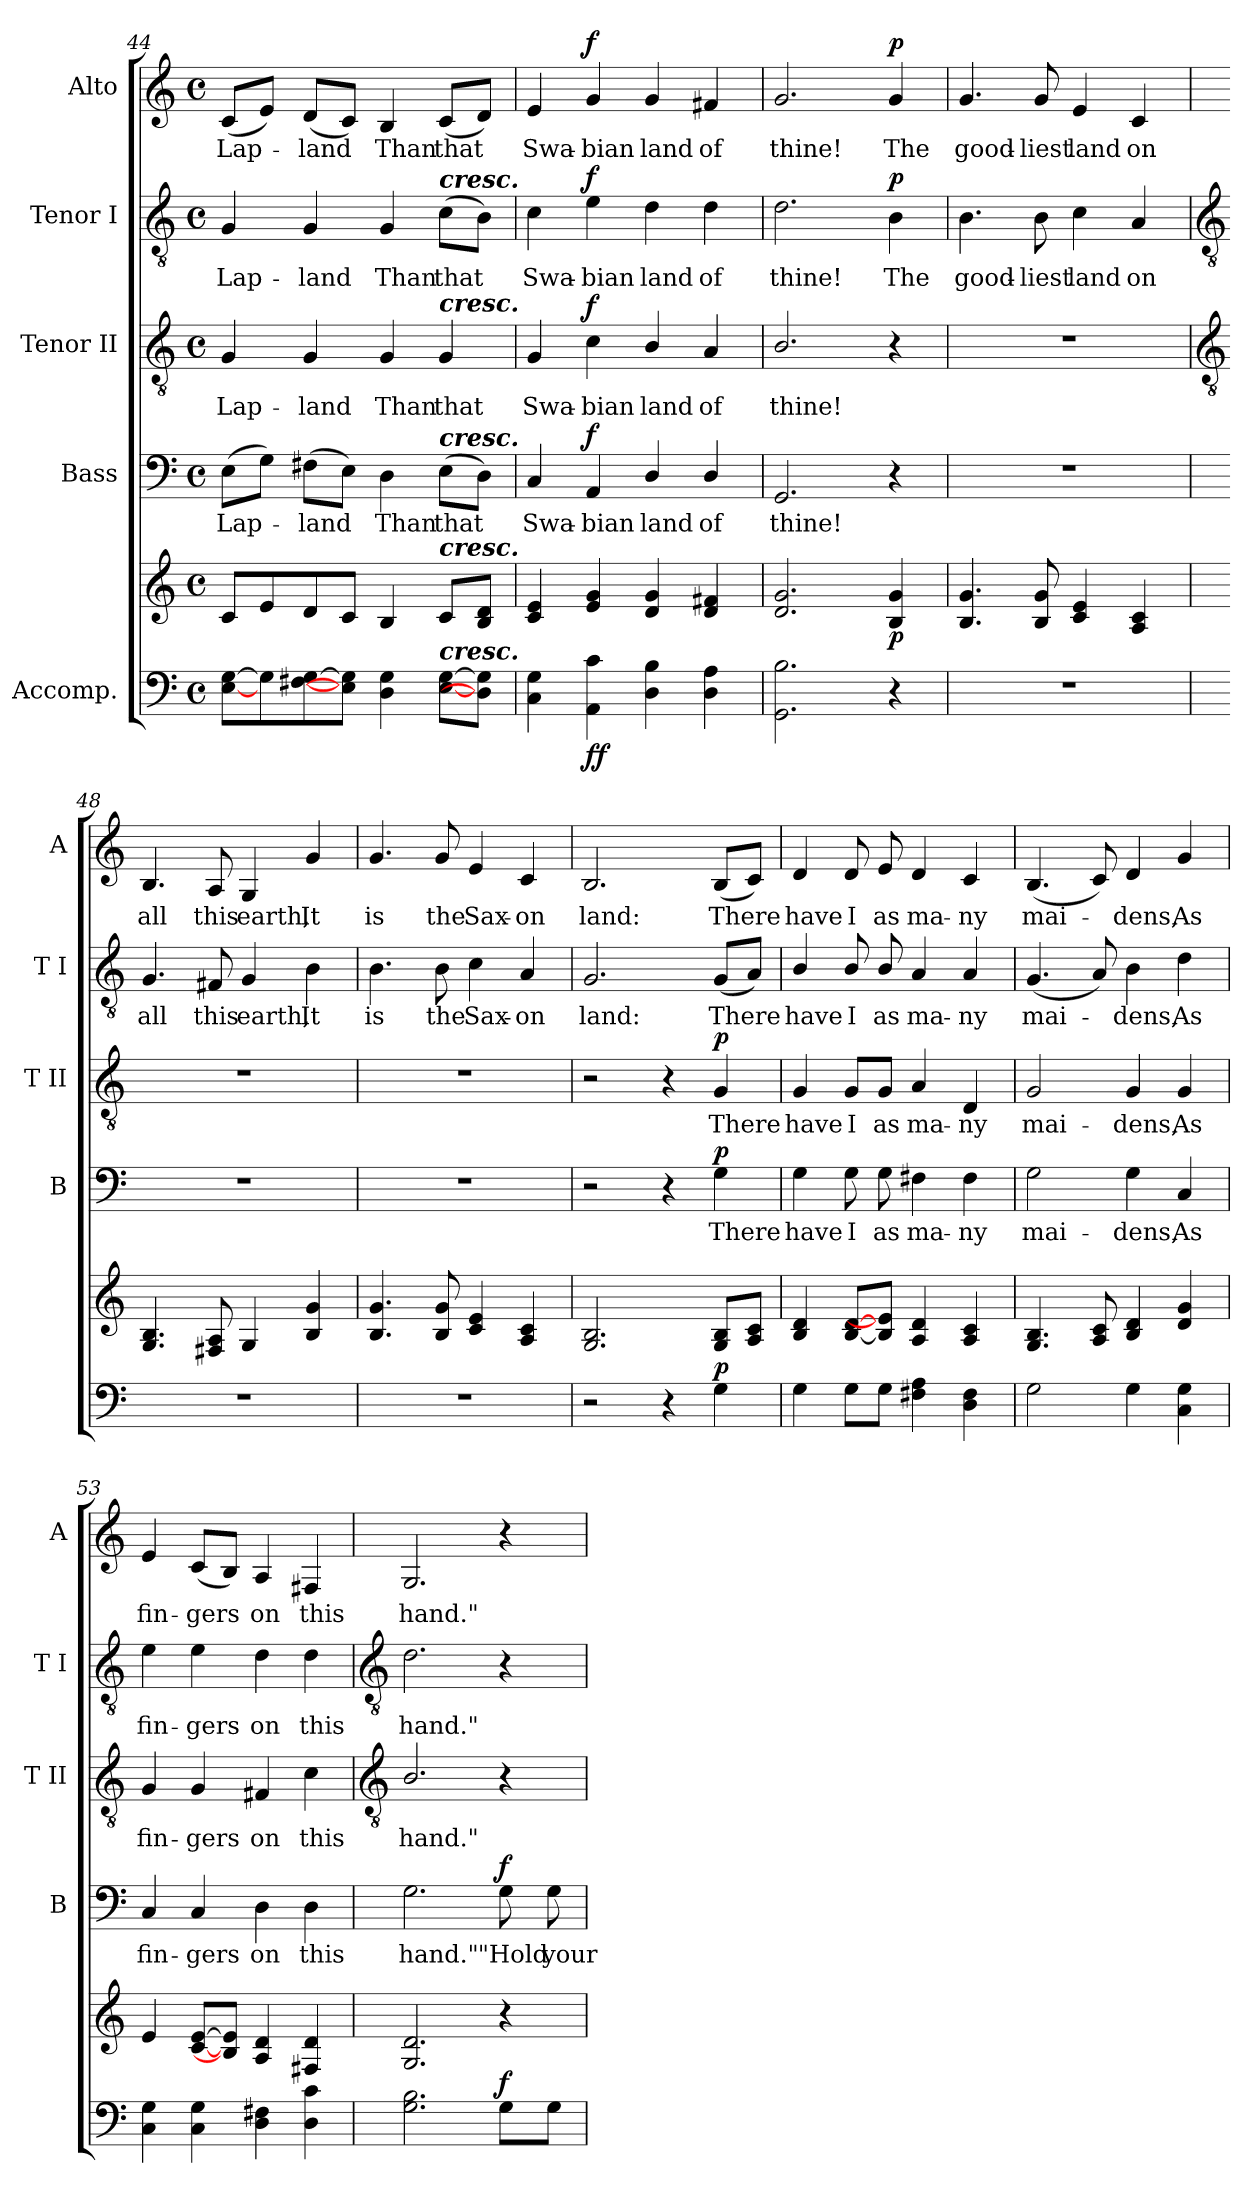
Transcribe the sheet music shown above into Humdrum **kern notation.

**kern	**kern	**dynam	**kern	**text	**dynam	**kern	**text	**dynam	**kern	**text	**dynam	**kern	**text	**dynam
*part5	*part5	*part5	*part4	*part4	*part4	*part3	*part3	*part3	*part2	*part2	*part2	*part1	*part1	*part1
*staff6	*staff5	*staff5/6	*staff4	*staff4	*staff4	*staff3	*staff3	*staff3	*staff2	*staff2	*staff2	*staff1	*staff1	*staff1
*I"Accomp.	*	*	*I"Bass	*	*	*I"Tenor II	*	*	*I"Tenor I	*	*	*I"Alto	*	*
*	*	*	*I'B	*	*	*I'T II	*	*	*I'T I	*	*	*I'A	*	*
*clefF4	*clefG2	*	*clefF4	*	*	*clefGv2	*	*	*clefGv2	*	*	*clefG2	*	*
*k[]	*k[]	*	*k[]	*	*	*k[]	*	*	*k[]	*	*	*k[]	*	*
*C:	*C:	*	*C:	*	*	*C:	*	*	*C:	*	*	*C:	*	*
*M4/4	*M4/4	*	*M4/4	*	*	*M4/4	*	*	*M4/4	*	*	*M4/4	*	*
*met(c)	*met(c)	*	*met(c)	*	*	*met(c)	*	*	*met(c)	*	*	*met(c)	*	*
=44	=44	=44	=44	=44	=44	=44	=44	=44	=44	=44	=44	=44	=44	=44
!	!	!	!	!LO:LY:b	!	!	!LO:LY:b	!	!	!LO:LY:b	!	!	!LO:LY:b	!
[8E [8GL	8cL	.	(>8EL	Lap-	.	4G	Lap-	.	4G	Lap-	.	(<8cL	Lap-	.
8G]	8e	.	8GJ)	.	.	.	.	.	.	.	.	8eJ)	.	.
!	!	!	!	!LO:LY:b	!	!	!LO:LY:b	!	!	!LO:LY:b	!	!	!LO:LY:b	!
[8F#X [8G	8d	.	(>8F#XL	land	.	4G	-land	.	4G	-land	.	(<8dL	land	.
8E] 8G]J	8cJ	.	8EJ)	.	.	.	.	.	.	.	.	8cJ)	.	.
!	!	!	!	!LO:LY:b	!	!	!LO:LY:b	!	!	!LO:LY:b	!	!	!LO:LY:b	!
4D 4G	4B	.	4D	Than	.	4G	Than	.	4G	Than	.	4B	Than	.
!	!	!	!	!	!	!	!	!	!LO:TX:a:Bi:t=cresc.	!	!	!	!	!
!	!	!	!	!	!	!LO:TX:a:Bi:t=cresc.	!	!	!	!	!	!	!	!
!	!	!	!LO:TX:a:Bi:t=cresc.	!	!	!	!	!	!	!	!	!	!	!
!	!LO:TX:a:Bi:t=cresc.	!	!	!	!	!	!	!	!	!	!	!	!	!
!LO:TX:a:Bi:t=cresc.	!	!	!	!	!	!	!	!	!	!	!	!	!	!
!	!	!	!	!LO:LY:b	!	!	!LO:LY:b	!	!	!LO:LY:b	!	!	!LO:LY:b	!
[8E [8GL	8cL	.	(>8EL	that	.	4G	that	.	(>8cL	that	.	(<8cL	that	.
8D] 8G]J	8B 8dJ	.	8DJ)	.	.	.	.	.	8BJ)	.	.	8dJ)	.	.
=45	=45	=45	=45	=45	=45	=45	=45	=45	=45	=45	=45	=45	=45	=45
!	!	!	!	!LO:LY:b	!	!	!LO:LY:b	!	!	!LO:LY:b	!	!	!LO:LY:b	!
4C 4G	4c 4e	.	4C	Swa-	.	4G	Swa-	.	4c	Swa-	.	4e	Swa-	.
!	!	!LO:DY:b=2	!	!LO:LY:b	!	!	!LO:LY:b	!	!	!LO:LY:b	!	!	!LO:LY:b	!
!	!	!LO:DY:n=1:b	!	!	!LO:DY:b	!	!	!LO:DY:b	!	!	!LO:DY:b	!	!	!LO:DY:b
4AA 4c	4e 4g	f f	4AA	bian	f	4c	bian	f	4e	bian	f	4g	bian	f
!	!	!	!	!LO:LY:b	!	!	!LO:LY:b	!	!	!LO:LY:b	!	!	!LO:LY:b	!
4D\ 4B\	4d 4g	.	4D/	land	.	4B/	land	.	4d	land	.	4g	land	.
!	!	!	!	!LO:LY:b	!	!	!LO:LY:b	!	!	!LO:LY:b	!	!	!LO:LY:b	!
4D\ 4A\	4d 4f#X	.	4D/	of	.	4A	of	.	4d	of	.	4f#X	of	.
=46	=46	=46	=46	=46	=46	=46	=46	=46	=46	=46	=46	=46	=46	=46
!	!	!	!	!LO:LY:b	!	!	!LO:LY:b	!	!	!LO:LY:b	!	!	!LO:LY:b	!
2.GG 2.B	2.d 2.g	.	2.GG	thine!	.	2.B/	thine!	.	2.d	thine!	.	2.g	thine!	.
!	!	!LO:DY:b	!	!	!	!	!	!	!	!LO:LY:b	!LO:DY:b	!	!LO:LY:b	!LO:DY:b
4r	4B 4g	p	4r	.	.	4r	.	.	4B	The	p	4g	The	p
=47	=47	=47	=47	=47	=47	=47	=47	=47	=47	=47	=47	=47	=47	=47
!	!	!	!	!	!	!	!	!	!	!LO:LY:b	!	!	!LO:LY:b	!
1r	4.B 4.g	.	1r	.	.	1r	.	.	4.B	good-	.	4.g	good-	.
!	!	!	!	!	!	!	!	!	!	!LO:LY:b	!	!	!LO:LY:b	!
.	8B 8g	.	.	.	.	.	.	.	8B	-liest	.	8g	-liest	.
!	!	!	!	!	!	!	!	!	!	!LO:LY:b	!	!	!LO:LY:b	!
.	4c 4e	.	.	.	.	.	.	.	4c	land	.	4e	land	.
!	!	!	!	!	!	!	!	!	!	!LO:LY:b	!	!	!LO:LY:b	!
.	4A 4c	.	.	.	.	.	.	.	4A	on	.	4c	on	.
!!LO:LB:g=z
=48	=48	=48	=48	=48	=48	=48	=48	=48	=48	=48	=48	=48	=48	=48
*	*	*	*	*	*	*clefGv2	*	*	*clefGv2	*	*	*	*	*
!	!	!	!	!	!	!	!	!	!	!LO:LY:b	!	!	!LO:LY:b	!
1r	4.G/ 4.B/	.	1r	.	.	1r	.	.	4.G/	all	.	4.B/	all	.
!	!	!	!	!	!	!	!	!	!	!LO:LY:b	!	!	!LO:LY:b	!
.	8F#X 8A	.	.	.	.	.	.	.	8F#X	this	.	8A	this	.
!	!	!	!	!	!	!	!	!	!	!LO:LY:b	!	!	!LO:LY:b	!
.	4G	.	.	.	.	.	.	.	4G	earth,	.	4G	earth,	.
!	!	!	!	!	!	!	!	!	!	!LO:LY:b	!	!	!LO:LY:b	!
.	4B 4g	.	.	.	.	.	.	.	4B	It	.	4g	It	.
=49	=49	=49	=49	=49	=49	=49	=49	=49	=49	=49	=49	=49	=49	=49
!	!	!	!	!	!	!	!	!	!	!LO:LY:b	!	!	!LO:LY:b	!
1r	4.B 4.g	.	1r	.	.	1r	.	.	4.B	is	.	4.g	is	.
!	!	!	!	!	!	!	!	!	!	!LO:LY:b	!	!	!LO:LY:b	!
.	8B 8g	.	.	.	.	.	.	.	8B	the	.	8g	the	.
!	!	!	!	!	!	!	!	!	!	!LO:LY:b	!	!	!LO:LY:b	!
.	4c 4e	.	.	.	.	.	.	.	4c	Sax-	.	4e	Sax-	.
!	!	!	!	!	!	!	!	!	!	!LO:LY:b	!	!	!LO:LY:b	!
.	4A 4c	.	.	.	.	.	.	.	4A	-on	.	4c	-on	.
=50	=50	=50	=50	=50	=50	=50	=50	=50	=50	=50	=50	=50	=50	=50
!	!	!	!	!	!	!	!	!	!	!LO:LY:b	!	!	!LO:LY:b	!
2r	2.G 2.B	.	2r	.	.	2r	.	.	2.G	land:	.	2.B	land:	.
4r	.	.	4r	.	.	4r	.	.	.	.	.	.	.	.
!	!	!LO:DY:a=2	!	!LO:LY:b	!LO:DY:b	!	!LO:LY:b	!LO:DY:b	!	!LO:LY:b	!	!	!LO:LY:b	!
4G	8G 8BL	p	4G	There	p	4G	There	p	(<8GL	There	.	(<8BL	There	.
.	8A 8cJ	.	.	.	.	.	.	.	8AJ)	.	.	8cJ)	.	.
=51	=51	=51	=51	=51	=51	=51	=51	=51	=51	=51	=51	=51	=51	=51
!	!	!	!	!LO:LY:b	!	!	!LO:LY:b	!	!	!LO:LY:b	!	!	!LO:LY:b	!
4G	4B 4d	.	4G	have	.	4G	have	.	4B/	have	.	4d	have	.
!	!	!	!	!LO:LY:b	!	!	!LO:LY:b	!	!	!LO:LY:b	!	!	!LO:LY:b	!
8GL	[8B [8dL	.	8G	I	.	8G/L	I	.	8B/	I	.	8d	I	.
!	!	!	!	!LO:LY:b	!	!	!LO:LY:b	!	!	!LO:LY:b	!	!	!LO:LY:b	!
8GJ	8B] 8e]J	.	8G	as	.	8G/J	as	.	8B/	as	.	8e	as	.
!	!	!	!	!LO:LY:b	!	!	!LO:LY:b	!	!	!LO:LY:b	!	!	!LO:LY:b	!
4F#X 4A	4A 4d	.	4F#X	ma-	.	4A	ma-	.	4A	ma-	.	4d	ma-	.
!	!	!	!	!LO:LY:b	!	!	!LO:LY:b	!	!	!LO:LY:b	!	!	!LO:LY:b	!
4D 4F#	4A 4c	.	4F#	-ny	.	4D	-ny	.	4A	-ny	.	4c	-ny	.
=52	=52	=52	=52	=52	=52	=52	=52	=52	=52	=52	=52	=52	=52	=52
!	!	!	!	!LO:LY:b	!	!	!LO:LY:b	!	!	!LO:LY:b	!	!	!LO:LY:b	!
2G	4.G 4.B	.	2G	mai-	.	2G	mai-	.	(<4.G	mai-	.	(<4.B	mai-	.
.	8A 8c	.	.	.	.	.	.	.	8A)	.	.	8c)	.	.
!	!	!	!	!LO:LY:b	!	!	!LO:LY:b	!	!	!LO:LY:b	!	!	!LO:LY:b	!
4G	4B 4d	.	4G	-dens,	.	4G	-dens,	.	4B	dens,	.	4d	dens,	.
!	!	!	!	!LO:LY:b	!	!	!LO:LY:b	!	!	!LO:LY:b	!	!	!LO:LY:b	!
4C 4G	4d 4g	.	4C	As	.	4G	As	.	4d	As	.	4g	As	.
=53	=53	=53	=53	=53	=53	=53	=53	=53	=53	=53	=53	=53	=53	=53
!	!	!	!	!LO:LY:b	!	!	!LO:LY:b	!	!	!LO:LY:b	!	!	!LO:LY:b	!
4C 4G	4e	.	4C	fin-	.	4G	fin-	.	4e	fin-	.	4e	fin-	.
!	!	!	!	!LO:LY:b	!	!	!LO:LY:b	!	!	!LO:LY:b	!	!	!LO:LY:b	!
4C 4G	[8c [8eL	.	4C	-gers	.	4G	-gers	.	4e	-gers	.	(<8cL	-gers	.
.	8B] 8e]J	.	.	.	.	.	.	.	.	.	.	8BJ)	.	.
!	!	!	!	!LO:LY:b	!	!	!LO:LY:b	!	!	!LO:LY:b	!	!	!LO:LY:b	!
4D 4F#X	4A 4d	.	4D	on	.	4F#X	on	.	4d	on	.	4A	on	.
!	!	!	!	!LO:LY:b	!	!	!LO:LY:b	!	!	!LO:LY:b	!	!	!LO:LY:b	!
4D 4c	4F#X 4d	.	4D	this	.	4c	this	.	4d	this	.	4F#X	this	.
!!LO:LB:g=z
=54	=54	=54	=54	=54	=54	=54	=54	=54	=54	=54	=54	=54	=54	=54
*	*	*	*	*	*	*clefGv2	*	*	*clefGv2	*	*	*	*	*
!	!	!	!	!LO:LY:b	!	!	!LO:LY:b	!	!	!LO:LY:b	!	!	!LO:LY:b	!
2.G\ 2.B\	2.G 2.d	.	2.G\	hand."	.	2.B/	hand."	.	2.d	hand."	.	2.G	hand."	.
!	!	!LO:DY:a=2	!	!LO:LY:b	!LO:DY:b	!	!	!	!	!	!	!	!	!
8GL	4r	f	8G	"Hold	f	4r	.	.	4r	.	.	4r	.	.
!	!	!	!	!LO:LY:b	!	!	!	!	!	!	!	!	!	!
8GJ	.	.	8G	your	.	.	.	.	.	.	.	.	.	.
=	=	=	=	=	=	=	=	=	=	=	=	=	=	=
*-	*-	*-	*-	*-	*-	*-	*-	*-	*-	*-	*-	*-	*-	*-
